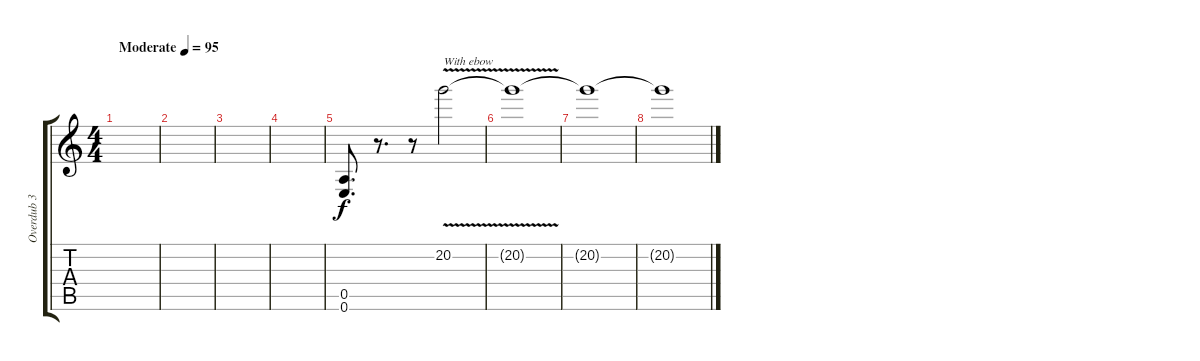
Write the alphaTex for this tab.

\track ("Overdub 3" "Overdub 3") {instrument distortionguitar}
\staff {score tabs}
\tuning (E4 B3 G3 D3 A2 E2) {hide}
\ts (4 4)
\tempo (95 "Moderate")
\clef g2
\ks c
|
|
|
|
(0.5 0.6).8{d} r.8{d volume 2} r.8{volume 6} 20.2{v}.2{txt "With ebow"} |
20.2{t}.1 |
20.2{t}.1 |
20.2{t}.1
